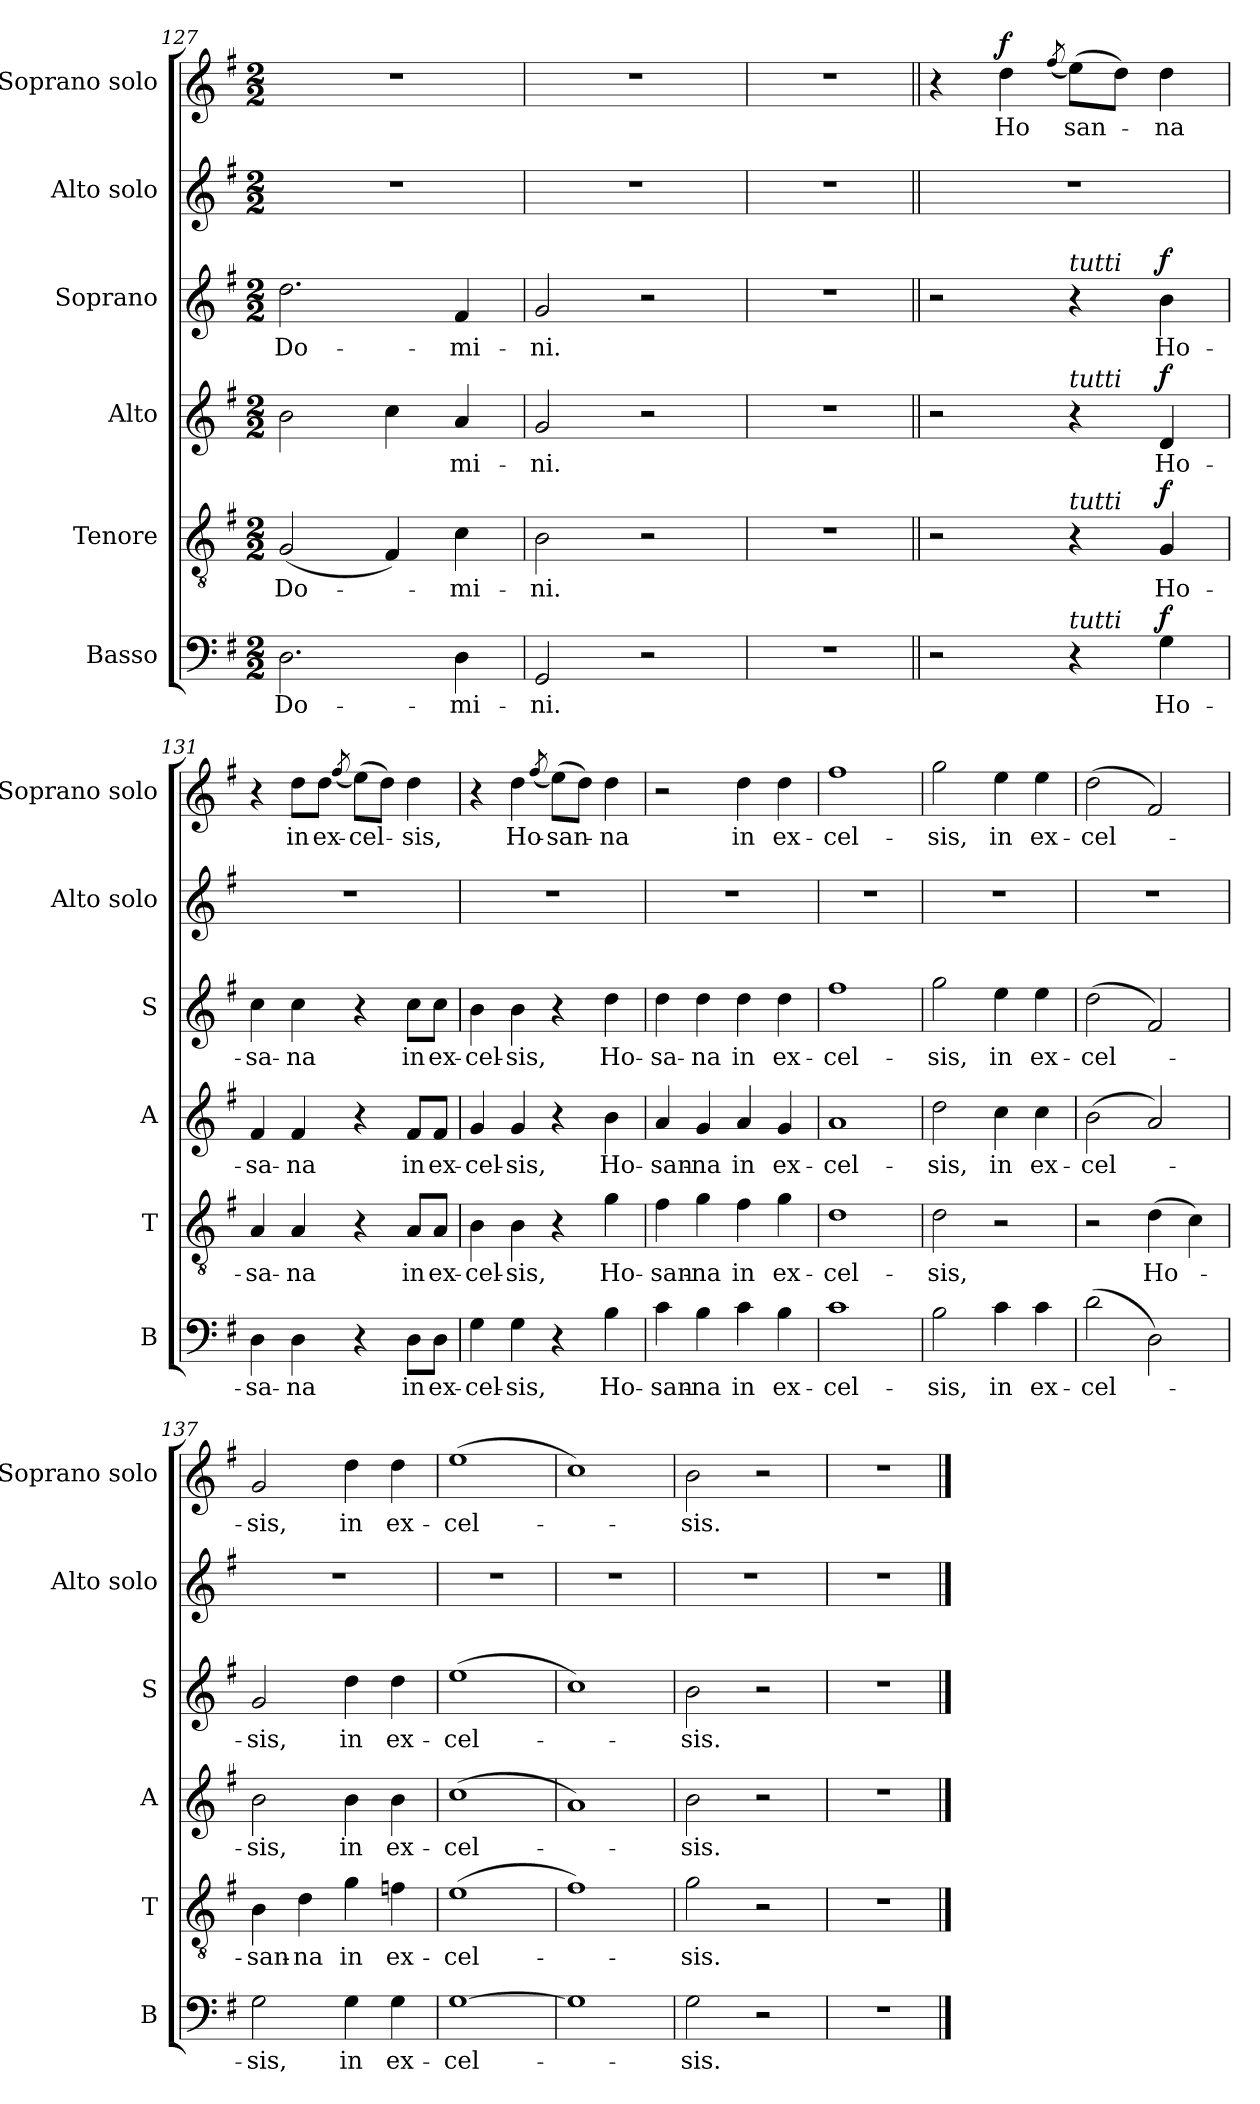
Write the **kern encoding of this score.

**kern	**text	**dynam	**kern	**text	**dynam	**kern	**text	**dynam	**kern	**text	**dynam	**kern	**kern	**text	**dynam
*part6	*part6	*part6	*part5	*part5	*part5	*part4	*part4	*part4	*part3	*part3	*part3	*part2	*part1	*part1	*part1
*staff6	*staff6	*staff6	*staff5	*staff5	*staff5	*staff4	*staff4	*staff4	*staff3	*staff3	*staff3	*staff2	*staff1	*staff1	*staff1
*I"Basso	*	*	*I"Tenore	*	*	*I"Alto	*	*	*I"Soprano	*	*	*I"Alto solo	*I"Soprano solo	*	*
*I'B	*	*	*I'T	*	*	*I'A	*	*	*I'S	*	*	*I'Alto solo	*I'Soprano solo	*	*
*clefF4	*	*	*clefGv2	*	*	*clefG2	*	*	*clefG2	*	*	*clefG2	*clefG2	*	*
*k[f#]	*	*	*k[f#]	*	*	*k[f#]	*	*	*k[f#]	*	*	*k[f#]	*k[f#]	*	*
*G:	*	*	*G:	*	*	*G:	*	*	*G:	*	*	*G:	*G:	*	*
*M2/2	*	*	*M2/2	*	*	*M2/2	*	*	*M2/2	*	*	*M2/2	*M2/2	*	*
=127	=127	=127	=127	=127	=127	=127	=127	=127	=127	=127	=127	=127	=127	=127	=127
2.D\	Do-	.	(<2G/	Do-	.	2b\	.	.	2.dd\	Do-	.	1r	1r	.	.
.	.	.	4F#/)	.	.	4cc\	.	.	.	.	.	.	.	.	.
4D\	-mi-	.	4c\	-mi-	.	4a/	-mi-	.	4f#/	-mi-	.	.	.	.	.
=128	=128	=128	=128	=128	=128	=128	=128	=128	=128	=128	=128	=128	=128	=128	=128
2GG/	-ni.	.	2B\	-ni.	.	2g/	-ni.	.	2g/	-ni.	.	1r	1r	.	.
2r	.	.	2r	.	.	2r	.	.	2r	.	.	.	.	.	.
=129	=129	=129	=129	=129	=129	=129	=129	=129	=129	=129	=129	=129	=129	=129	=129
1r	.	.	1r	.	.	1r	.	.	1r	.	.	1r	1r	.	.
!!LO:PB:g=z
=130||	=130||	=130||	=130||	=130||	=130||	=130||	=130||	=130||	=130||	=130||	=130||	=130||	=130||	=130||	=130||
2r	.	.	2r	.	.	2r	.	.	2r	.	.	1r	4r	.	.
!	!	!	!	!	!	!	!	!	!	!	!	!	!	!	!LO:DY:a
.	.	.	.	.	.	.	.	.	.	.	.	.	4dd\	Ho	f
.	.	.	.	.	.	.	.	.	.	.	.	.	(<8qff#/	.	.
!	!	!	!	!	!	!	!	!	!LO:TX:a:i:t=tutti	!	!	!	!	!	!
!	!	!	!	!	!	!LO:TX:a:i:t=tutti	!	!	!	!	!	!	!	!	!
!	!	!	!LO:TX:a:i:t=tutti	!	!	!	!	!	!	!	!	!	!	!	!
!LO:TX:a:i:t=tutti	!	!	!	!	!	!	!	!	!	!	!	!	!	!	!
4r	.	.	4r	.	.	4r	.	.	4r	.	.	.	(>8ee\L)	san-	.
.	.	.	.	.	.	.	.	.	.	.	.	.	8dd\J)	.	.
!	!	!LO:DY:a	!	!	!LO:DY:a	!	!	!LO:DY:a	!	!	!LO:DY:a	!	!	!	!
4G\	Ho-	f	4G/	Ho-	f	4d/	Ho-	f	4b\	Ho-	f	.	4dd\	-na	.
=131	=131	=131	=131	=131	=131	=131	=131	=131	=131	=131	=131	=131	=131	=131	=131
4D\	-sa-	.	4A/	-sa-	.	4f#/	-sa-	.	4cc\	-sa-	.	1r	4r	.	.
4D\	-na	.	4A/	-na	.	4f#/	-na	.	4cc\	-na	.	.	8dd\L	in	.
.	.	.	.	.	.	.	.	.	.	.	.	.	8dd\J	ex-	.
.	.	.	.	.	.	.	.	.	.	.	.	.	(<8qff#/	.	.
4r	.	.	4r	.	.	4r	.	.	4r	.	.	.	(>8ee\L)	-cel-	.
.	.	.	.	.	.	.	.	.	.	.	.	.	8dd\J)	.	.
8D\L	in	.	8A/L	in	.	8f#/L	in	.	8cc\L	in	.	.	4dd\	-sis,	.
8D\J	ex-	.	8A/J	ex-	.	8f#/J	ex-	.	8cc\J	ex-	.	.	.	.	.
=132	=132	=132	=132	=132	=132	=132	=132	=132	=132	=132	=132	=132	=132	=132	=132
4G\	-cel-	.	4B\	-cel-	.	4g/	-cel-	.	4b\	-cel-	.	1r	4r	.	.
4G\	-sis,	.	4B\	-sis,	.	4g/	-sis,	.	4b\	-sis,	.	.	4dd\	Ho-	.
.	.	.	.	.	.	.	.	.	.	.	.	.	(<8qff#/	.	.
4r	.	.	4r	.	.	4r	.	.	4r	.	.	.	(>8ee\L)	-san-	.
.	.	.	.	.	.	.	.	.	.	.	.	.	8dd\J)	.	.
4B\	Ho-	.	4g\	Ho-	.	4b\	Ho-	.	4dd\	Ho-	.	.	4dd\	-na	.
=133	=133	=133	=133	=133	=133	=133	=133	=133	=133	=133	=133	=133	=133	=133	=133
4c\	-san-	.	4f#\	-san-	.	4a/	-san-	.	4dd\	-sa-	.	1r	2r	.	.
4B\	-na	.	4g\	-na	.	4g/	-na	.	4dd\	-na	.	.	.	.	.
4c\	in	.	4f#\	in	.	4a/	in	.	4dd\	in	.	.	4dd\	in	.
4B\	ex-	.	4g\	ex-	.	4g/	ex-	.	4dd\	ex-	.	.	4dd\	ex-	.
=134	=134	=134	=134	=134	=134	=134	=134	=134	=134	=134	=134	=134	=134	=134	=134
1c	-cel-	.	1d	-cel-	.	1a	-cel-	.	1ff#	-cel-	.	1r	1ff#	-cel-	.
=135	=135	=135	=135	=135	=135	=135	=135	=135	=135	=135	=135	=135	=135	=135	=135
2B\	-sis,	.	2d\	-sis,	.	2dd\	-sis,	.	2gg\	-sis,	.	1r	2gg\	-sis,	.
4c\	in	.	2r	.	.	4cc\	in	.	4ee\	in	.	.	4ee\	in	.
4c\	ex-	.	.	.	.	4cc\	ex-	.	4ee\	ex-	.	.	4ee\	ex-	.
!!LO:LB:g=z
=136	=136	=136	=136	=136	=136	=136	=136	=136	=136	=136	=136	=136	=136	=136	=136
(>2d\	-cel-	.	2r	.	.	(>2b\	-cel-	.	(>2dd\	-cel-	.	1r	(>2dd\	-cel-	.
2D\)	.	.	(>4d\	Ho-	.	2a/)	.	.	2f#/)	.	.	.	2f#/)	.	.
.	.	.	4c\)	.	.	.	.	.	.	.	.	.	.	.	.
=137	=137	=137	=137	=137	=137	=137	=137	=137	=137	=137	=137	=137	=137	=137	=137
2G\	-sis,	.	4B\	-san-	.	2b\	-sis,	.	2g/	-sis,	.	1r	2g/	-sis,	.
.	.	.	4d\	-na	.	.	.	.	.	.	.	.	.	.	.
4G\	in	.	4g\	in	.	4b\	in	.	4dd\	in	.	.	4dd\	in	.
4G\	ex-	.	4fn\	ex-	.	4b\	ex-	.	4dd\	ex-	.	.	4dd\	ex-	.
=138	=138	=138	=138	=138	=138	=138	=138	=138	=138	=138	=138	=138	=138	=138	=138
[1G	-cel-	.	(>1e	-cel-	.	(>1cc	-cel-	.	(>1ee	-cel-	.	1r	(>1ee	-cel-	.
=139	=139	=139	=139	=139	=139	=139	=139	=139	=139	=139	=139	=139	=139	=139	=139
1G]	.	.	1f#)	.	.	1a)	.	.	1cc)	.	.	1r	1cc)	.	.
=140	=140	=140	=140	=140	=140	=140	=140	=140	=140	=140	=140	=140	=140	=140	=140
2G\	-sis.	.	2g\	-sis.	.	2b\	-sis.	.	2b\	-sis.	.	1r	2b\	-sis.	.
2r	.	.	2r	.	.	2r	.	.	2r	.	.	.	2r	.	.
=141	=141	=141	=141	=141	=141	=141	=141	=141	=141	=141	=141	=141	=141	=141	=141
1r	.	.	1r	.	.	1r	.	.	1r	.	.	1r	1r	.	.
==	==	==	==	==	==	==	==	==	==	==	==	==	==	==	==
*-	*-	*-	*-	*-	*-	*-	*-	*-	*-	*-	*-	*-	*-	*-	*-
